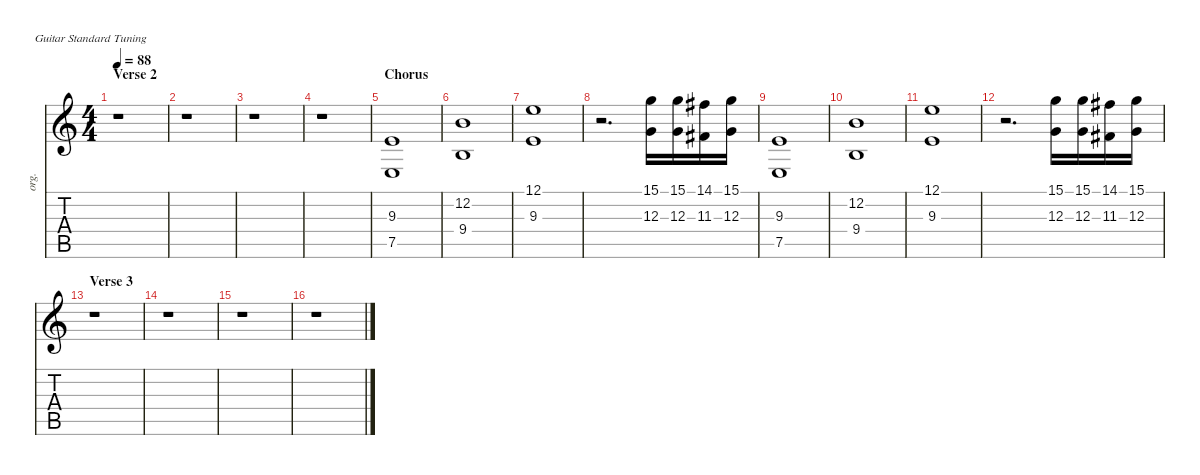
\defaultSystemsLayout 4
\hideDynamics
\bracketExtendMode nobrackets
\otherSystemsTrackNameOrientation horizontal
\track ("Synth" "org.") {instrument churchorgan}
\staff {score tabs}
\tuning (E4 B3 G3 D3 A2 E2)
\ts (4 4)
\section ("" "Verse 2")
\tempo 88
\clef g2
\ks c
r.1{dy f} |
r.1 |
r.1 |
r.1 |
\section ("" "Chorus")
(9.3 7.5).1 |
(12.2 9.4).1 |
(12.1 9.3).1 |
r.2{d} (15.1 12.3).16 (15.1 12.3).16 (14.1{acc #} 11.3{acc #}).16 (15.1 12.3).16 |
(9.3 7.5).1 |
(12.2 9.4).1 |
(12.1 9.3).1 |
r.2{d} (15.1 12.3).16 (15.1 12.3).16 (14.1{acc #} 11.3{acc #}).16 (15.1 12.3).16 |
\section ("" "Verse 3")
r.1 |
r.1 |
r.1 |
r.1
